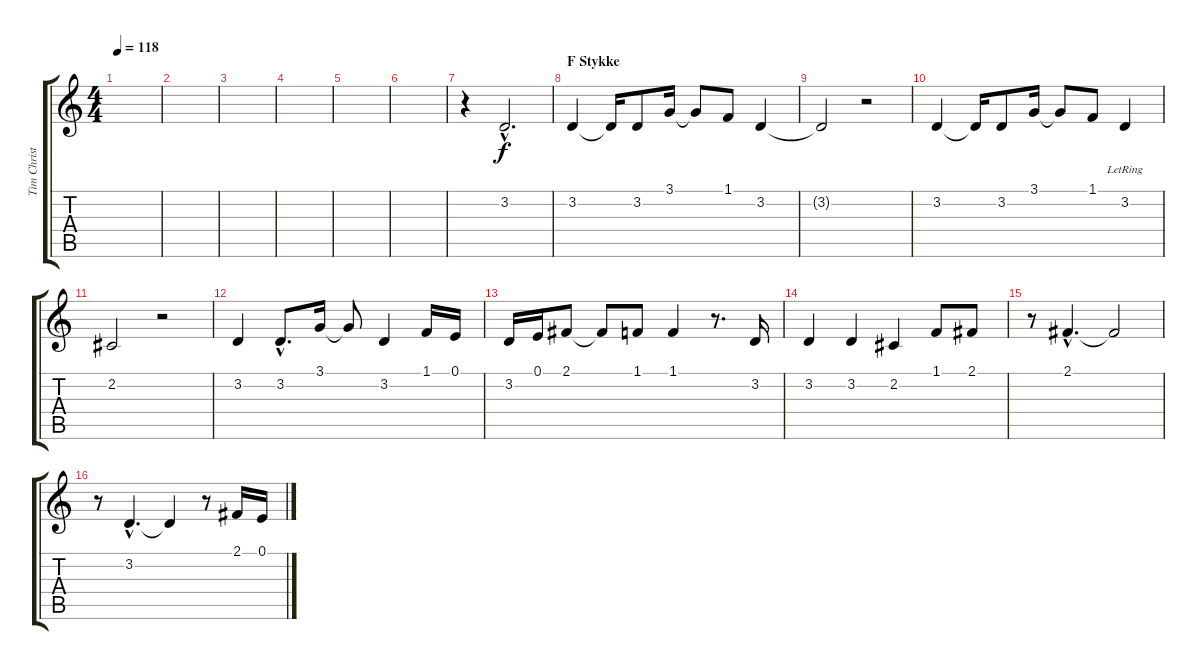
\track ("Tim Christensen (Vocal)" "Tim Christ") {instrument lead4chiff}
\staff {score tabs}
\tuning (E4 B3 G3 D3 A2 E2) {hide}
\ts (4 4)
\tempo 118
\clef g2
\ks c
|
|
|
|
|
|
r.4 3.2{hac}.2{d} |
\section ("" "F Stykke")
3.2.4 3.2{t}.16 3.2.8 3.1.16 3.1{t}.8 1.1.8 3.2.4 |
3.2{t}.2 r.2 |
3.2.4 3.2{t}.16 3.2.8 3.1.16 3.1{t}.8 1.1.8 3.2{lr}.4 |
2.2.2 r.2 |
3.2.4 3.2{hac}.8{d} 3.1.16 3.1{t}.8 3.2.4 1.1.16 0.1.16 |
3.2.16 0.1.16 2.1.8 2.1{t}.8 1.1.8 1.1.4 r.8{d} 3.2.16 |
3.2.4 3.2.4 2.2.4 1.1.8 2.1.8 |
r.8 2.1{hac}.4{d} 2.1{t}.2 |
r.8 3.2{hac}.4{d} 3.2{t}.4 r.8 2.1.16 0.1.16
